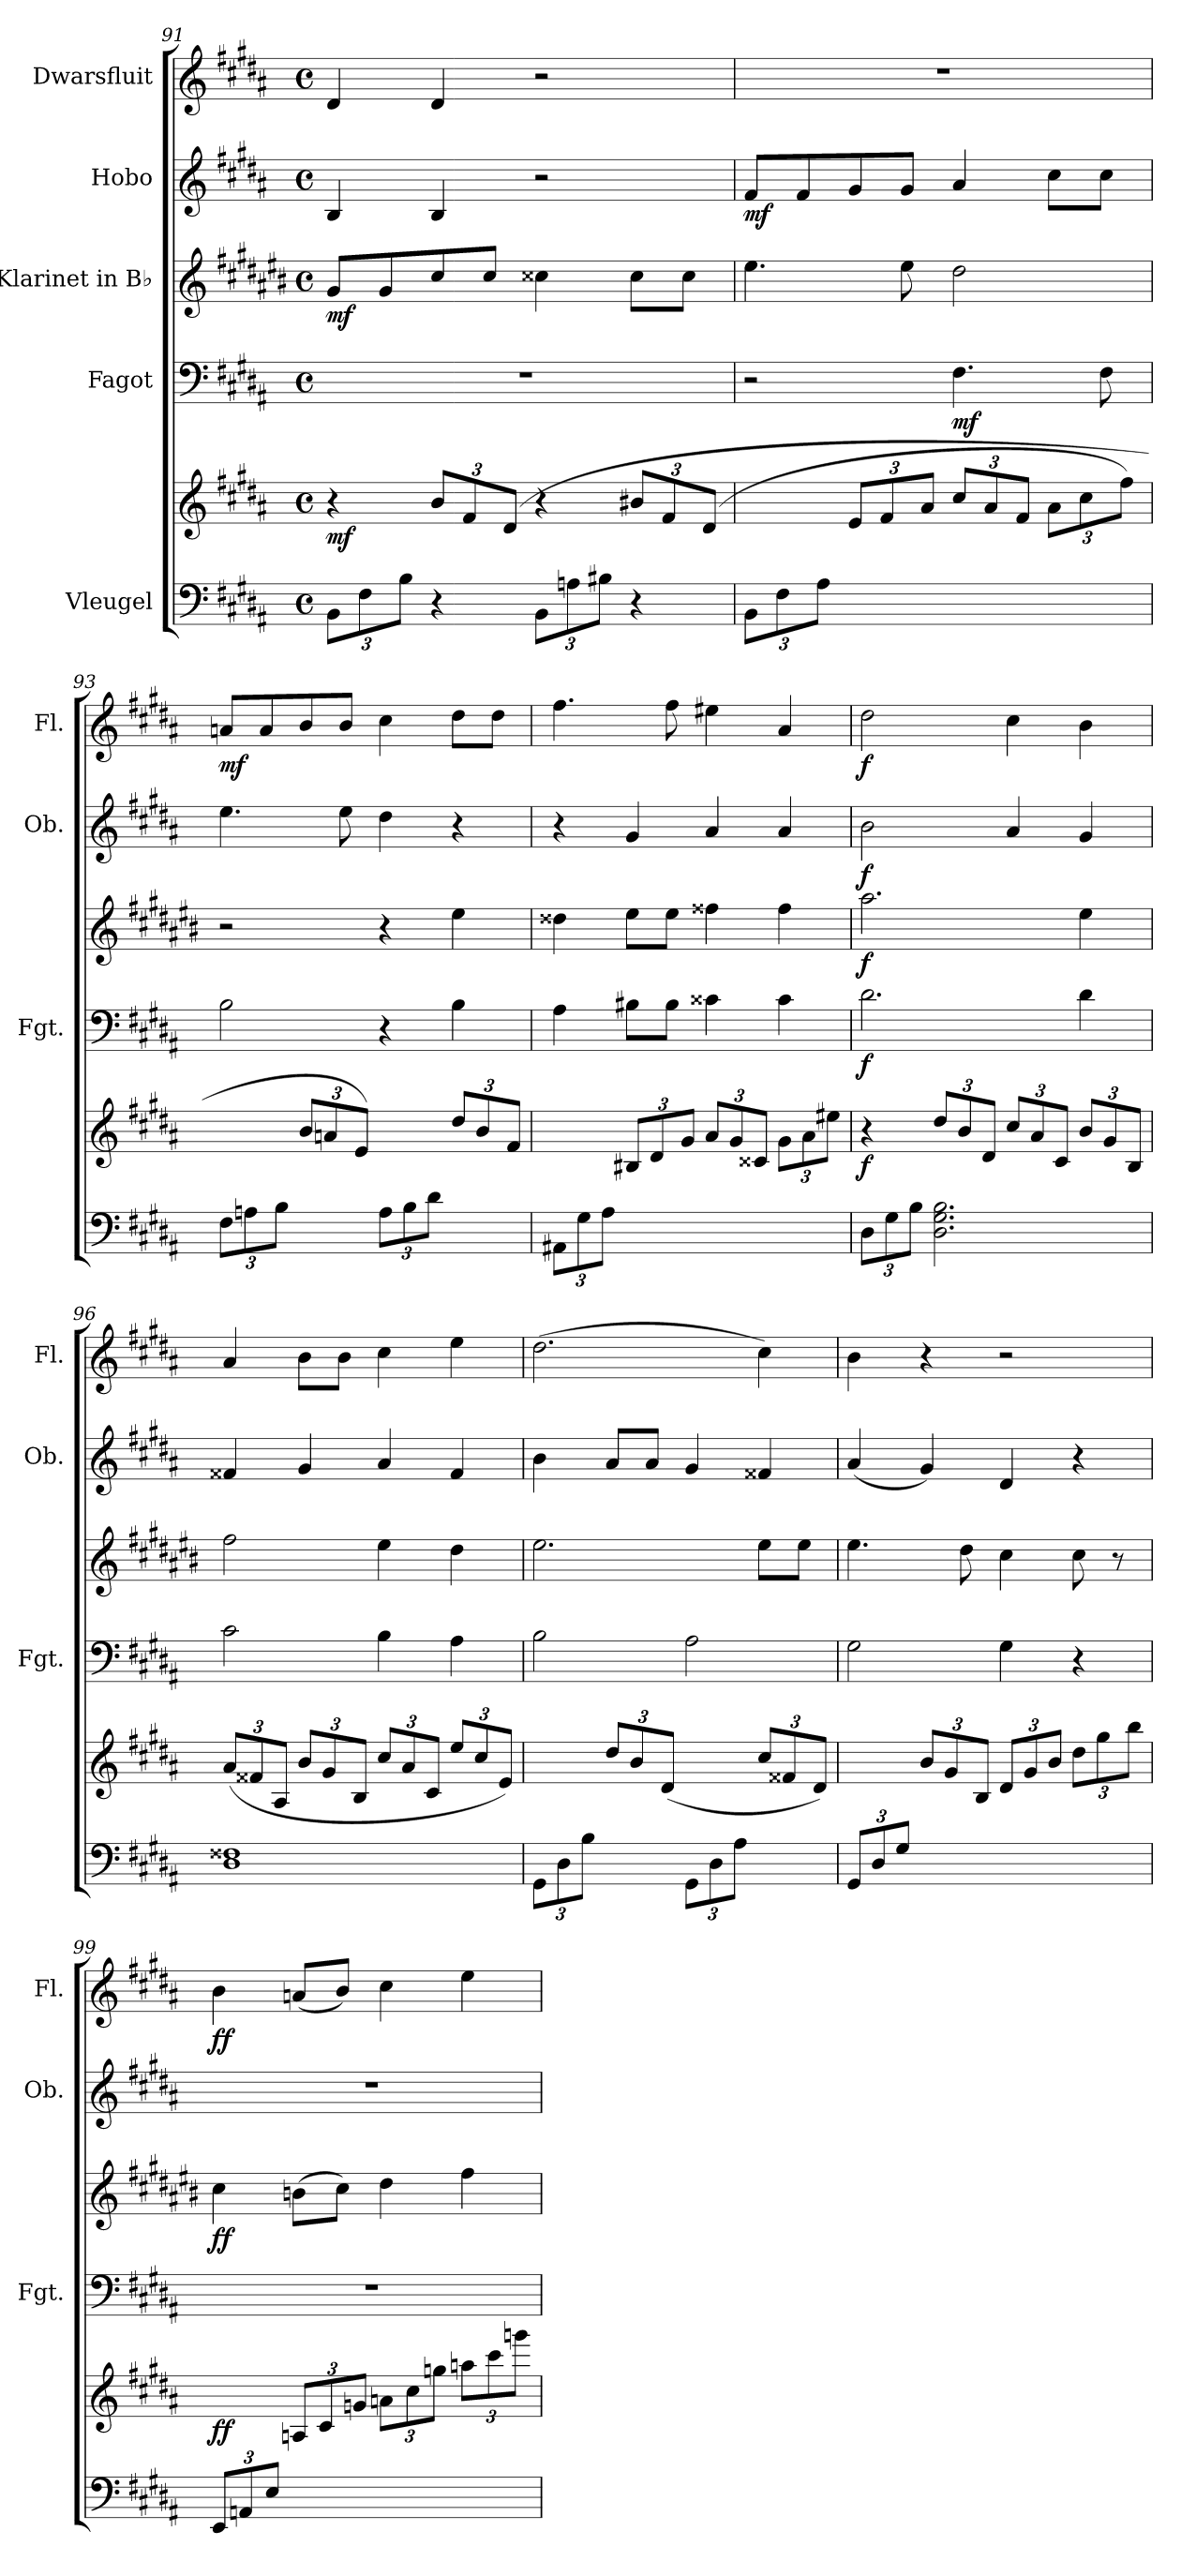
**kern	**kern	**dynam	**kern	**dynam	**kern	**dynam	**kern	**dynam	**kern	**dynam
*part5	*part5	*part5	*part4	*part4	*part3	*part3	*part2	*part2	*part1	*part1
*staff6	*staff5	*staff5/6	*staff4	*staff4	*staff3	*staff3	*staff2	*staff2	*staff1	*staff1
*I"Vleugel	*	*	*I"Fagot	*	*I"Klarinet in B♭	*	*I"Hobo	*	*I"Dwarsfluit	*
*	*	*	*I'Fgt.	*	*	*	*I'Ob.	*	*I'Fl.	*
*clefF4	*clefG2	*	*clefF4	*	*clefG2	*	*clefG2	*	*clefG2	*
*	*	*	*	*	*ITrd1c2	*	*	*	*	*
*k[f#c#g#d#a#]	*k[f#c#g#d#a#]	*	*k[f#c#g#d#a#]	*	*k[f#c#g#d#a#]	*	*k[f#c#g#d#a#]	*	*k[f#c#g#d#a#]	*
*M4/4	*M4/4	*	*M4/4	*	*M4/4	*	*M4/4	*	*M4/4	*
*met(c)	*met(c)	*	*met(c)	*	*met(c)	*	*met(c)	*	*met(c)	*
*Xbrackettup	*	*	*	*	*	*	*	*	*	*
=91	=91	=91	=91	=91	=91	=91	=91	=91	=91	=91
!	!	!LO:DY:b	!	!	!	!LO:DY:b	!	!	!	!
(12BB\L	4r	mf	1r	.	8f#/L	mf	4B/	.	4d#/	.
12F#\	.	.	.	.	.	.	.	.	.	.
.	.	.	.	.	8f#/	.	.	.	.	.
12B\J	.	.	.	.	.	.	.	.	.	.
*	*Xbrackettup	*	*	*	*	*	*	*	*	*
4r	12b/L	.	.	.	8b/	.	4B/	.	4d#/	.
.	12f#/	.	.	.	.	.	.	.	.	.
.	.	.	.	.	8b/J	.	.	.	.	.
.	(12d#/J	.	.	.	.	.	.	.	.	.
(12BB\L	4r	.	.	.	4b#X\	.	2r	.	2r	.
12An\	.	.	.	.	.	.	.	.	.	.
12B#X\J	.	.	.	.	.	.	.	.	.	.
4r	12b#X/L	.	.	.	8b#\L	.	.	.	.	.
.	12f#/	.	.	.	.	.	.	.	.	.
.	.	.	.	.	8b#\J	.	.	.	.	.
.	(12d#/J	.	.	.	.	.	.	.	.	.
=92	=92	=92	=92	=92	=92	=92	=92	=92	=92	=92
!	!	!	!	!	!	!	!	!LO:DY:b	!	!
(12BB\L	4ryy	.	2r	.	4.dd#\	.	8f#/L	mf	1r	.
12F#\	.	.	.	.	.	.	.	.	.	.
.	.	.	.	.	.	.	8f#/	.	.	.
12A#\J	.	.	.	.	.	.	.	.	.	.
4ryy	12e/L	.	.	.	.	.	8g#/	.	.	.
.	12f#/	.	.	.	.	.	.	.	.	.
.	.	.	.	.	8dd#\	.	8g#/J	.	.	.
.	12a#/J	.	.	.	.	.	.	.	.	.
!	!	!	!	!LO:DY:b	!	!	!	!	!	!
2ryy	12cc#/L	.	4.F#\	mf	2cc#\	.	4a#/	.	.	.
.	12a#/	.	.	.	.	.	.	.	.	.
.	12f#/J	.	.	.	.	.	.	.	.	.
.	12a#\L	.	.	.	.	.	8cc#\L	.	.	.
.	12cc#\	.	.	.	.	.	.	.	.	.
.	.	.	8F#\	.	.	.	8cc#\J	.	.	.
.	12ff#\J)	.	.	.	.	.	.	.	.	.
!!LO:LB:g=z
=93	=93	=93	=93	=93	=93	=93	=93	=93	=93	=93
!	!	!	!	!	!	!	!	!	!	!LO:DY:b
(12F#\L	4ryy	.	2B\	.	2r	.	4.ee\	.	8an/L	mf
12An\	.	.	.	.	.	.	.	.	.	.
.	.	.	.	.	.	.	.	.	8a/	.
12B\J	.	.	.	.	.	.	.	.	.	.
4ryy	12b/L	.	.	.	.	.	.	.	8b/	.
.	12an/	.	.	.	.	.	.	.	.	.
.	.	.	.	.	.	.	8ee\	.	8b/J	.
.	12e/J)	.	.	.	.	.	.	.	.	.
(12A\L	4ryy	.	4r	.	4r	.	4dd#\	.	4cc#\	.
12B\	.	.	.	.	.	.	.	.	.	.
12d#\J	.	.	.	.	.	.	.	.	.	.
4ryy	12dd#/L	.	4B\	.	4dd#\	.	4r	.	8dd#\L	.
.	12b/	.	.	.	.	.	.	.	.	.
.	.	.	.	.	.	.	.	.	8dd#\J	.
.	12f#/J)	.	.	.	.	.	.	.	.	.
=94	=94	=94	=94	=94	=94	=94	=94	=94	=94	=94
12AA#X\L	4ryy	.	4A#\	.	4cc##X\	.	4r	.	4.ff#\	.
12G#\	.	.	.	.	.	.	.	.	.	.
12A#\J	.	.	.	.	.	.	.	.	.	.
4ryy	12B#X/L	.	8B#X\L	.	8dd#\L	.	4g#/	.	.	.
.	12d#/	.	.	.	.	.	.	.	.	.
.	.	.	8B#\J	.	8dd#\J	.	.	.	8ff#\	.
.	12g#/J	.	.	.	.	.	.	.	.	.
2ryy	12a#/L	.	4c##X\	.	4ee#X\	.	4a#/	.	4ee#X\	.
.	12g#/	.	.	.	.	.	.	.	.	.
.	12c##X/J	.	.	.	.	.	.	.	.	.
.	12g#\L	.	4c##\	.	4ee#\	.	4a#/	.	4a#/	.
.	12a#\	.	.	.	.	.	.	.	.	.
.	12ee#X\J)	.	.	.	.	.	.	.	.	.
!!LO:PB:g=z
=95	=95	=95	=95	=95	=95	=95	=95	=95	=95	=95
!	!	!LO:DY:b	!	!LO:DY:b	!	!LO:DY:b	!	!LO:DY:b	!	!LO:DY:b
12D#\L	4r	f	2.d#\	f	2.gg#\	f	2b\	f	2dd#\	f
12G#\	.	.	.	.	.	.	.	.	.	.
12B\J	.	.	.	.	.	.	.	.	.	.
2.D#\ 2.G#\ 2.B\	12dd#/L	.	.	.	.	.	.	.	.	.
.	12b/	.	.	.	.	.	.	.	.	.
.	12d#/J	.	.	.	.	.	.	.	.	.
.	12cc#/L	.	.	.	.	.	4a#/	.	4cc#\	.
.	12a#/	.	.	.	.	.	.	.	.	.
.	12c#/J	.	.	.	.	.	.	.	.	.
.	12b/L	.	4d#\	.	4dd#\	.	4g#/	.	4b\	.
.	12g#/	.	.	.	.	.	.	.	.	.
.	12B/J	.	.	.	.	.	.	.	.	.
=96	=96	=96	=96	=96	=96	=96	=96	=96	=96	=96
1D# 1F##X	(>12a#/L	.	2c#\	.	2ee\	.	4f##X/	.	4a#/	.
.	12f##X/	.	.	.	.	.	.	.	.	.
.	12A#/J	.	.	.	.	.	.	.	.	.
.	12b/L	.	.	.	.	.	4g#/	.	8b\L	.
.	12g#/	.	.	.	.	.	.	.	.	.
.	.	.	.	.	.	.	.	.	8b\J	.
.	12B/J	.	.	.	.	.	.	.	.	.
.	12cc#/L	.	4B\	.	4dd#\	.	4a#/	.	4cc#\	.
.	12a#/	.	.	.	.	.	.	.	.	.
.	12c#/J	.	.	.	.	.	.	.	.	.
.	12ee/L	.	4A#\	.	4cc#\	.	4f##/	.	4ee\	.
.	12cc#/	.	.	.	.	.	.	.	.	.
.	12e/J)	.	.	.	.	.	.	.	.	.
=97	=97	=97	=97	=97	=97	=97	=97	=97	=97	=97
(12GG#\L	4ryy	.	2B\	.	2.dd#\	.	4b\	.	(2.dd#\	.
12D#\	.	.	.	.	.	.	.	.	.	.
12B\J	.	.	.	.	.	.	.	.	.	.
4ryy	12dd#/L	.	.	.	.	.	8a#/L	.	.	.
.	12b/	.	.	.	.	.	.	.	.	.
.	.	.	.	.	.	.	8a#/J	.	.	.
.	(12d#/J	.	.	.	.	.	.	.	.	.
12GG#\L	4ryy	.	2A#\	.	.	.	4g#/	.	.	.
12D#\	.	.	.	.	.	.	.	.	.	.
12A#\J	.	.	.	.	.	.	.	.	.	.
4ryy	12cc#/L	.	.	.	8dd#\L	.	4f##X/	.	4cc#\)	.
.	12f##X/	.	.	.	.	.	.	.	.	.
.	.	.	.	.	8dd#\J	.	.	.	.	.
.	12d#/J)	.	.	.	.	.	.	.	.	.
!!LO:LB:g=z
=98	=98	=98	=98	=98	=98	=98	=98	=98	=98	=98
(12GG#/L	4ryy	.	2G#\	.	4.dd#\	.	(4a#/	.	4b\	.
12D#/	.	.	.	.	.	.	.	.	.	.
12G#/J	.	.	.	.	.	.	.	.	.	.
4ryy	12b/L	.	.	.	.	.	4g#/)	.	4r	.
.	12g#/	.	.	.	.	.	.	.	.	.
.	.	.	.	.	8cc#\	.	.	.	.	.
.	12B/J	.	.	.	.	.	.	.	.	.
2ryy	12d#/L	.	4G#\	.	4b\	.	4d#/	.	2r	.
.	12g#/	.	.	.	.	.	.	.	.	.
.	12b/J	.	.	.	.	.	.	.	.	.
.	12dd#\L	.	4r	.	8b\	.	4r	.	.	.
.	12gg#\	.	.	.	.	.	.	.	.	.
.	.	.	.	.	8r	.	.	.	.	.
.	12bb\J)	.	.	.	.	.	.	.	.	.
=99	=99	=99	=99	=99	=99	=99	=99	=99	=99	=99
!	!	!LO:DY:b	!	!	!	!LO:DY:b	!	!	!	!LO:DY:b
12EE/L	4ryy	ff	1r	.	4b\	ff	1r	.	4b\	ff
12AAn/	.	.	.	.	.	.	.	.	.	.
12E/J	.	.	.	.	.	.	.	.	.	.
4ryy	12An/L	.	.	.	(8an\L	.	.	.	(8an/L	.
.	12c#/	.	.	.	.	.	.	.	.	.
.	.	.	.	.	8b\J)	.	.	.	8b/J)	.
.	12gn/J	.	.	.	.	.	.	.	.	.
2ryy	12an\L	.	.	.	4cc#\	.	.	.	4cc#\	.
.	12cc#\	.	.	.	.	.	.	.	.	.
.	12ggn\J	.	.	.	.	.	.	.	.	.
.	12aan\L	.	.	.	4ee\	.	.	.	4ee\	.
.	12ccc#\	.	.	.	.	.	.	.	.	.
.	12gggn\J)	.	.	.	.	.	.	.	.	.
=	=	=	=	=	=	=	=	=	=	=
*-	*-	*-	*-	*-	*-	*-	*-	*-	*-	*-
